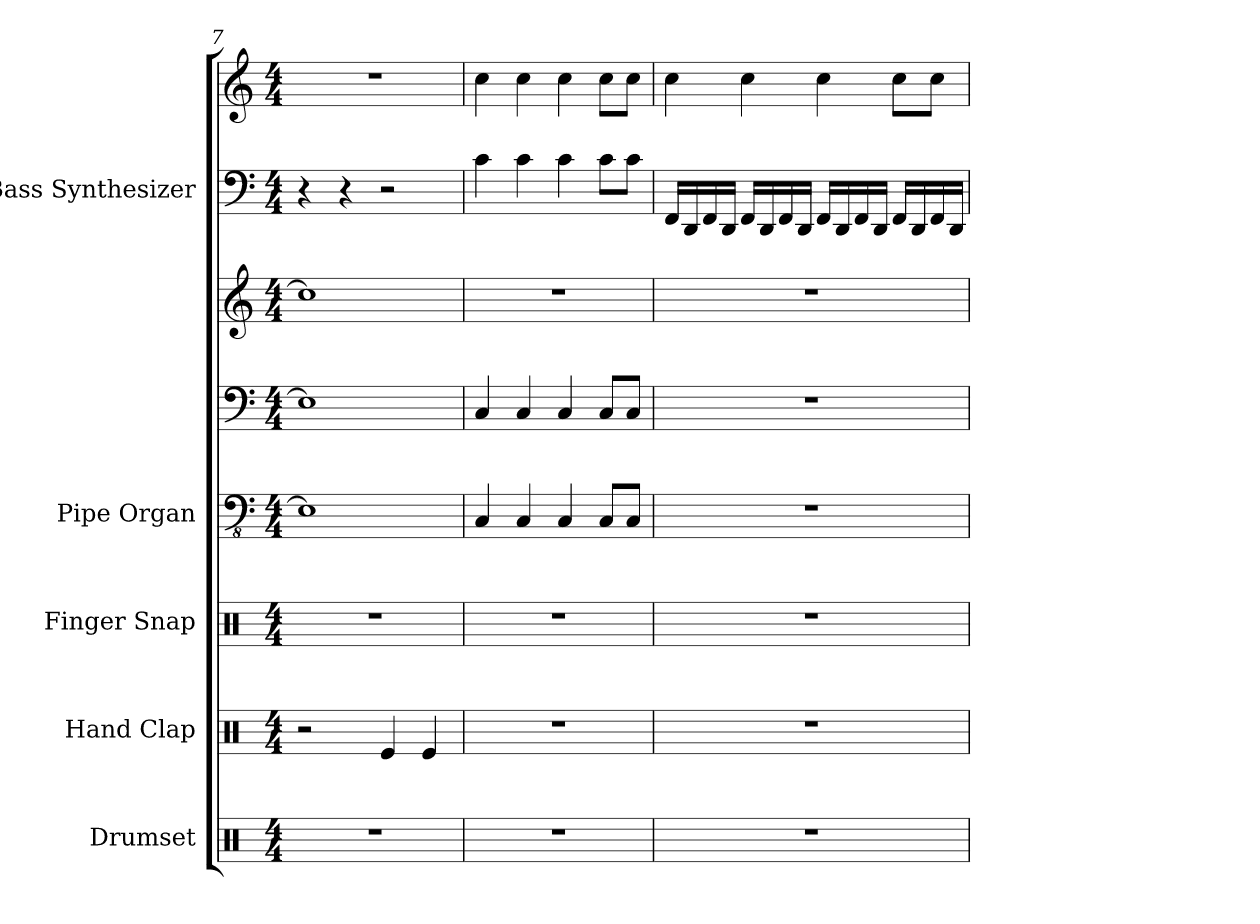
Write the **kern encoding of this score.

**kern	**kern	**kern	**kern	**kern	**kern	**kern	**kern
*part5	*part4	*part3	*part2	*part2	*part2	*part1	*part1
*staff8	*staff7	*staff6	*staff5	*staff4	*staff3	*staff2	*staff1
*I"Drumset	*I"Hand Clap	*I"Finger Snap	*I"Pipe Organ	*	*	*I"Bass Synthesizer	*
*I'D. Set	*I'Hd. Clp.	*I'Fi. Sna.	*I'Org.	*	*	*I'Synth.	*
*clefX	*clefX	*clefX	*clefFv4	*clefF4	*clefG2	*clefF4	*clefG2
*	*	*	*ITrd7c12	*ITrd7c12	*ITrd7c12	*	*
*k[]	*k[]	*k[]	*k[]	*k[]	*k[]	*k[]	*k[]
*M4/4	*M4/4	*M4/4	*M4/4	*M4/4	*M4/4	*M4/4	*M4/4
=7	=7	=7	=7	=7	=7	=7	=7
1r	2r	1r	1EEE]	1EE]	1c]	4r	1r
.	.	.	.	.	.	4r	.
.	4Re/	.	.	.	.	2r	.
.	4Re/	.	.	.	.	.	.
=8	=8	=8	=8	=8	=8	=8	=8
1r	1r	1r	4CCC/	4CC/	1r	4c\	4cc\
.	.	.	4CCC/	4CC/	.	4c\	4cc\
.	.	.	4CCC/	4CC/	.	4c\	4cc\
.	.	.	8CCC/L	8CC/L	.	8c\L	8cc\L
.	.	.	8CCC/J	8CC/J	.	8c\J	8cc\J
!!LO:PB:g=z
=9	=9	=9	=9	=9	=9	=9	=9
1r	1r	1r	1r	1r	1r	16FF/LL	4cc\
.	.	.	.	.	.	16DD/	.
.	.	.	.	.	.	16FF/	.
.	.	.	.	.	.	16DD/JJ	.
.	.	.	.	.	.	16FF/LL	4cc\
.	.	.	.	.	.	16DD/	.
.	.	.	.	.	.	16FF/	.
.	.	.	.	.	.	16DD/JJ	.
.	.	.	.	.	.	16FF/LL	4cc\
.	.	.	.	.	.	16DD/	.
.	.	.	.	.	.	16FF/	.
.	.	.	.	.	.	16DD/JJ	.
.	.	.	.	.	.	16FF/LL	8cc\L
.	.	.	.	.	.	16DD/	.
.	.	.	.	.	.	16FF/	8cc\J
.	.	.	.	.	.	16DD/JJ	.
=	=	=	=	=	=	=	=
*-	*-	*-	*-	*-	*-	*-	*-
